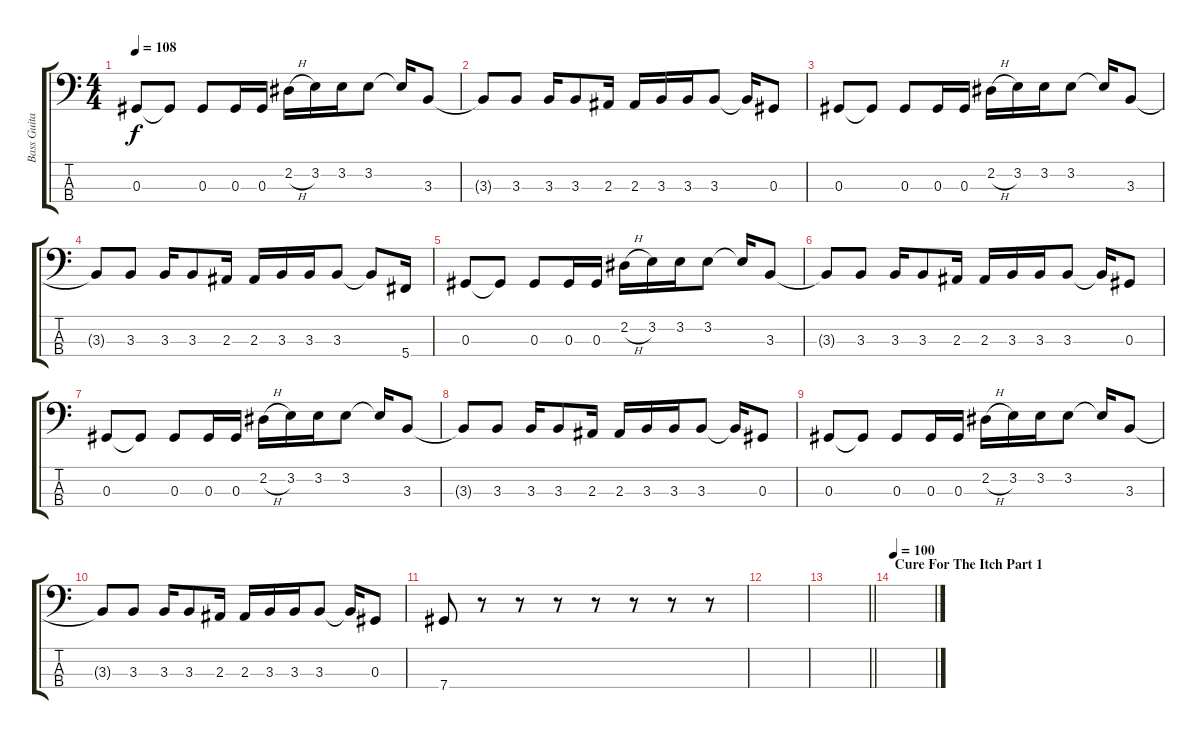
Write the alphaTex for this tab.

\track ("Bass Guitar - Pheonix" "Bass Guita") {instrument electricbassfinger}
\staff {score tabs}
\tuning (Gb2 Db2 Ab1 Db1) {hide}
\ts (4 4)
\tempo 108
\clef f4
\ks c
0.3.8{dy f} 0.3{t}.8 0.3.8 0.3.16 0.3.16 2.2{h}.16 3.2.16 3.2.16 3.2.8 3.2{t}.16 3.3.8 |
3.3{t}.8 3.3.8 3.3.16 3.3.8 2.3.16 2.3.16 3.3.16 3.3.16 3.3.8 3.3{t}.16 0.3.8 |
0.3.8 0.3{t}.8 0.3.8 0.3.16 0.3.16 2.2{h}.16 3.2.16 3.2.16 3.2.8 3.2{t}.16 3.3.8 |
3.3{t}.8 3.3.8 3.3.16 3.3.8 2.3.16 2.3.16 3.3.16 3.3.16 3.3.8 3.3{t}.8 5.4.16 |
0.3.8 0.3{t}.8 0.3.8 0.3.16 0.3.16 2.2{h}.16 3.2.16 3.2.16 3.2.8 3.2{t}.16 3.3.8 |
3.3{t}.8 3.3.8 3.3.16 3.3.8 2.3.16 2.3.16 3.3.16 3.3.16 3.3.8 3.3{t}.16 0.3.8 |
0.3.8 0.3{t}.8 0.3.8 0.3.16 0.3.16 2.2{h}.16 3.2.16 3.2.16 3.2.8 3.2{t}.16 3.3.8 |
3.3{t}.8 3.3.8 3.3.16 3.3.8 2.3.16 2.3.16 3.3.16 3.3.16 3.3.8 3.3{t}.16 0.3.8 |
0.3.8 0.3{t}.8 0.3.8 0.3.16 0.3.16 2.2{h}.16 3.2.16 3.2.16 3.2.8 3.2{t}.16 3.3.8 |
3.3{t}.8 3.3.8 3.3.16 3.3.8 2.3.16 2.3.16 3.3.16 3.3.16 3.3.8 3.3{t}.16 0.3.8 |
7.4.8 r.8 r.8 r.8 r.8 r.8 r.8 r.8 |
|
\barLineRight lightlight
|
\section ("" "Cure For The Itch Part 1")
\tempo 100
